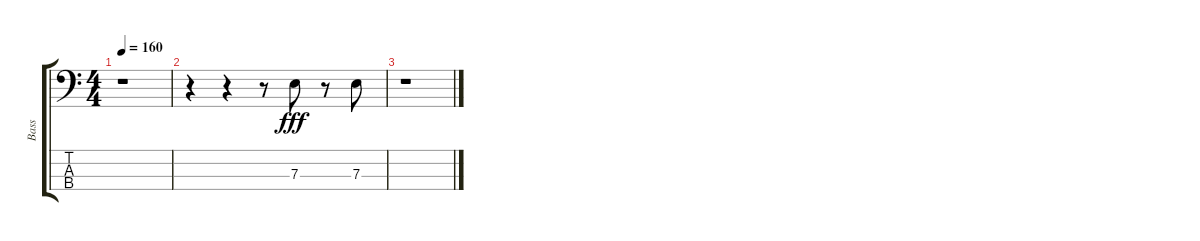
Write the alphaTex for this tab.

\track ("Bass" "Bass") {instrument electricbassfinger}
\staff {score tabs}
\tuning (G2 D2 A1 E1) {hide}
\ts (4 4)
\tempo 160
\clef f4
\ks c
r.1{dy f} |
r.4 r.4 r.8 7.3.8{dy fff} r.8 7.3.8 |
r.1
